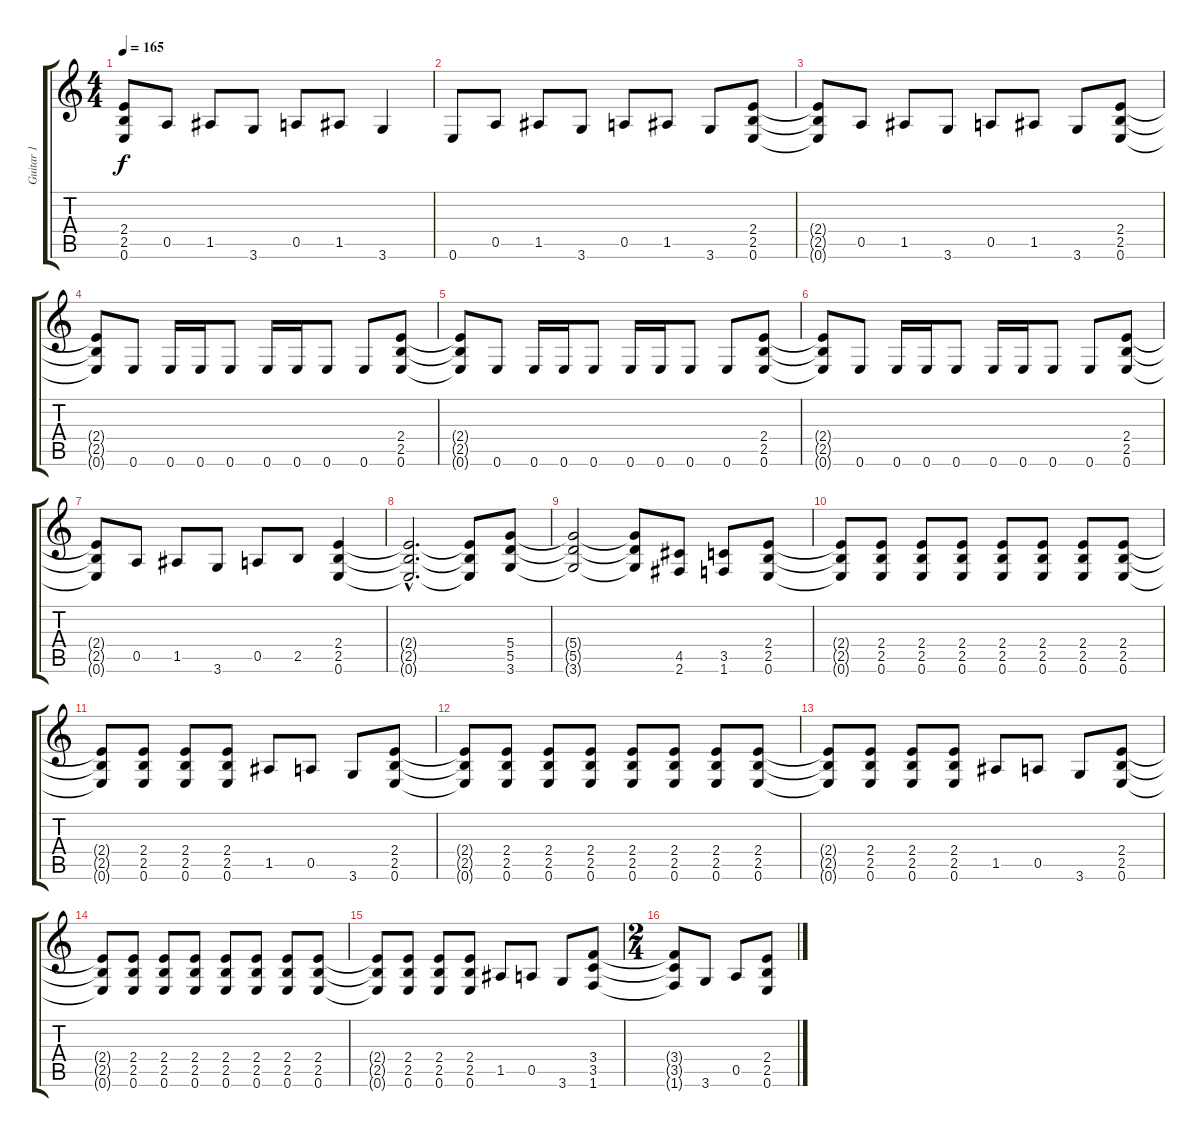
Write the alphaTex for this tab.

\track ("Guitar 1" "Guitar 1") {instrument distortionguitar}
\staff {score tabs}
\tuning (E4 B3 G3 D3 A2 E2) {hide}
\ts (4 4)
\tempo 165
\clef g2
\ks c
(2.4{t} 2.5{t} 0.6{t}).8{dy f} 0.5.8 1.5.8 3.6.8 0.5.8 1.5.8 3.6.4 |
0.6.8 0.5.8 1.5.8 3.6.8 0.5.8 1.5.8 3.6.8 (2.4 2.5 0.6).8 |
(2.4{t} 2.5{t} 0.6{t}).8 0.5.8 1.5.8 3.6.8 0.5.8 1.5.8 3.6.8 (2.4 2.5 0.6).8 |
(2.4{t} 2.5{t} 0.6{t}).8 0.6.8 0.6.16 0.6.16 0.6.8 0.6.16 0.6.16 0.6.8 0.6.8 (2.4 2.5 0.6).8 |
(2.4{t} 2.5{t} 0.6{t}).8 0.6.8 0.6.16 0.6.16 0.6.8 0.6.16 0.6.16 0.6.8 0.6.8 (2.4 2.5 0.6).8 |
(2.4{t} 2.5{t} 0.6{t}).8 0.6.8 0.6.16 0.6.16 0.6.8 0.6.16 0.6.16 0.6.8 0.6.8 (2.4 2.5 0.6).8 |
(2.4{t} 2.5{t} 0.6{t}).8 0.5.8 1.5.8 3.6.8 0.5.8 2.5.8 (2.4 2.5 0.6).4 |
(2.4{hac t} 2.5{hac t} 0.6{hac t}).2{d} (2.4{t} 2.5{t} 0.6{t}).8 (5.4 5.5 3.6).8 |
(5.4{t} 5.5{t} 3.6{t}).2 (5.4{t} 5.5{t} 3.6{t}).8 (4.5 2.6).8 (3.5 1.6).8 (2.4 2.5 0.6).8 |
(2.4{t} 2.5{t} 0.6{t}).8 (2.4 2.5 0.6).8 (2.4 2.5 0.6).8 (2.4 2.5 0.6).8 (2.4 2.5 0.6).8 (2.4 2.5 0.6).8 (2.4 2.5 0.6).8 (2.4 2.5 0.6).8 |
(2.4{t} 2.5{t} 0.6{t}).8 (2.4 2.5 0.6).8 (2.4 2.5 0.6).8 (2.4 2.5 0.6).8 1.5.8 0.5.8 3.6.8 (2.4 2.5 0.6).8 |
(2.4{t} 2.5{t} 0.6{t}).8 (2.4 2.5 0.6).8 (2.4 2.5 0.6).8 (2.4 2.5 0.6).8 (2.4 2.5 0.6).8 (2.4 2.5 0.6).8 (2.4 2.5 0.6).8 (2.4 2.5 0.6).8 |
(2.4{t} 2.5{t} 0.6{t}).8 (2.4 2.5 0.6).8 (2.4 2.5 0.6).8 (2.4 2.5 0.6).8 1.5.8 0.5.8 3.6.8 (2.4 2.5 0.6).8 |
(2.4{t} 2.5{t} 0.6{t}).8 (2.4 2.5 0.6).8 (2.4 2.5 0.6).8 (2.4 2.5 0.6).8 (2.4 2.5 0.6).8 (2.4 2.5 0.6).8 (2.4 2.5 0.6).8 (2.4 2.5 0.6).8 |
(2.4{t} 2.5{t} 0.6{t}).8 (2.4 2.5 0.6).8 (2.4 2.5 0.6).8 (2.4 2.5 0.6).8 1.5.8 0.5.8 3.6.8 (3.4 3.5 1.6).8 |
\ts (2 4)
(3.4{t} 3.5{t} 1.6{t}).8 3.6.8 0.5.8 (2.4 2.5 0.6).8
